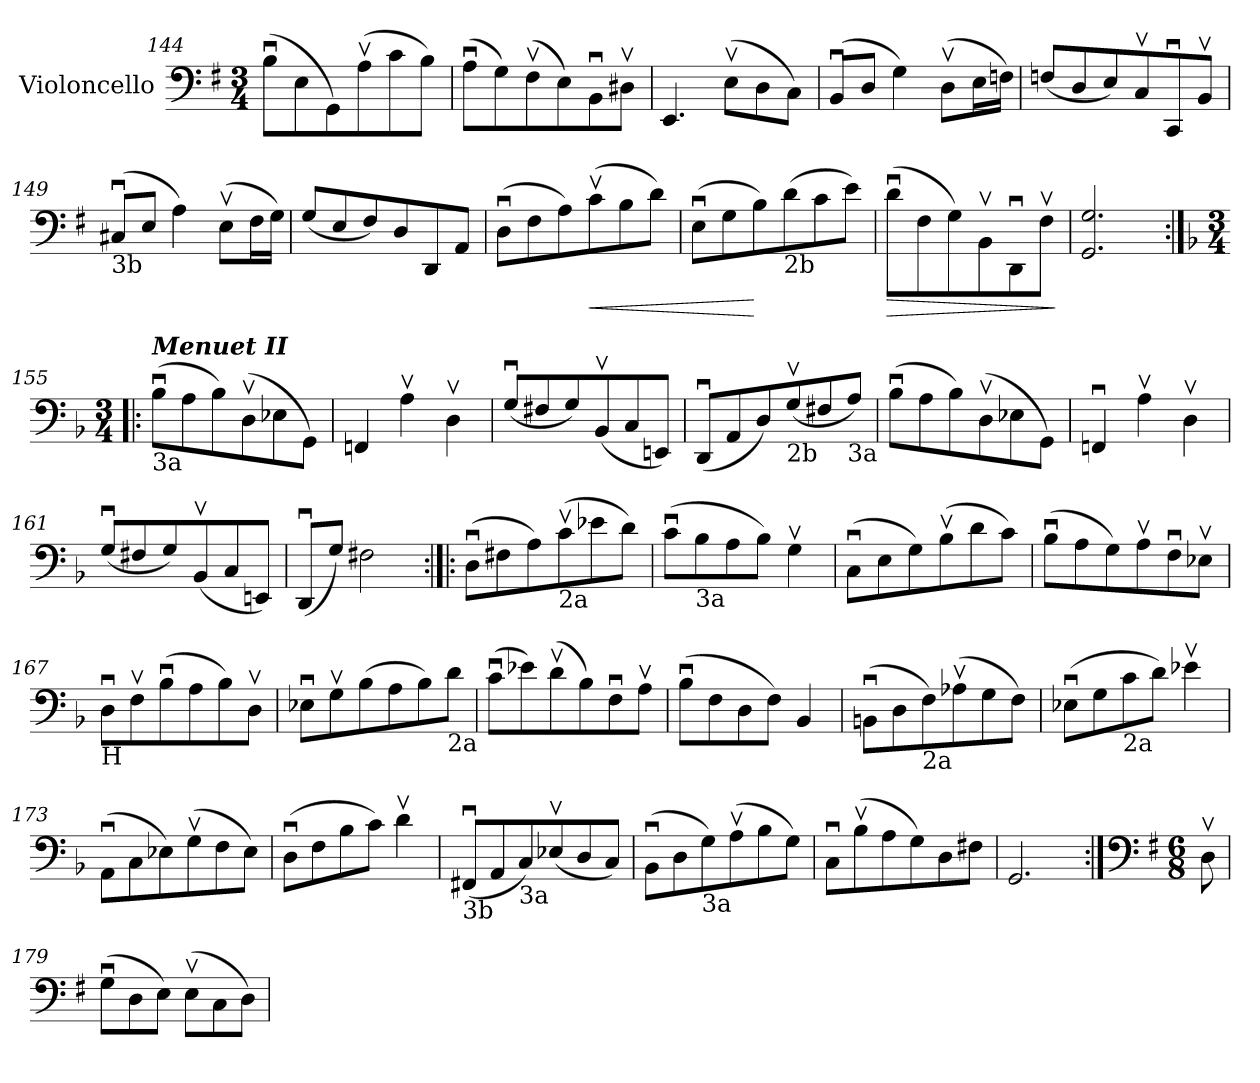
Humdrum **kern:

**kern	**dynam
*part1	*part1
*staff1	*staff1
*I"Violoncello	*
*I'Vc	*
*clefF4	*
*k[f#]	*
*M3/4	*
=144	=144
(>8Bu\L	.
8E\	.
8GG\)	.
(>8Av\	.
8c\	.
8B\J)	.
!!LO:LB:g=z
=145	=145
(>8Au\L	.
8G\)	.
(>8F#v\	.
8E\)	.
8BBu\	.
8D#Xv\J	.
=146	=146
4.EE/	.
(>8Ev\L	.
8D\	.
8C\J)	.
=147	=147
(>8BBu/L	.
8D/J	.
4G\)	.
(>8Dv\L	.
16E\L	.
16Fn\JJ)	.
=148	=148
(<8Fn/L	.
8D/	.
8E/)	.
8Cv/	.
8CCu/	.
8BBv/J	.
=149	=149
!LO:TX:b:t=3b	!
(>8C#Xu/L	.
8E/J	.
4A\)	.
(>8Ev\L	.
16F#\L	.
16G\JJ)	.
!!LO:LB:g=z
=150	=150
(<8G/L	.
8E/	.
8F#/)	.
8D/	.
8DD/	.
8AA/J	.
=151	=151
(>8Du\L	.
8F#\	.
8A\)	.
!	!LO:HP:b
(>8cv\	<
8B\	.
8d\J)	.
=152	=152
(>8Eu\L	.
8G\	.
8B\)	[
!LO:TX:b:t=2b	!
(>8d\	.
8c\	.
8e\J)	.
=153	=153
!	!LO:HP:b
(>8du\L	>
8F#\	.
8G\)	.
8BBv\	.
8DDu\	.
8F#v\J	.
.	]
=154	=154
2.GG/ 2.G/	.
!!LO:LB:g=z
=155:|!|:	=155:|!|:
*k[b-]	*
*M3/4	*
!LO:TX:a:Bi:t=Menuet II	!
!LO:TX:b:t=3a	!
(>8B-u\L	.
8A\	.
8B-\)	.
(>8Dv\	.
8E-X\	.
8GG\J)	.
=156	=156
4FFn/	.
4Av\	.
4Dv\	.
=157	=157
(<8Gu/L	.
8F#X/	.
8G/)	.
(<8BB-v/	.
8C/	.
8EEn/J)	.
=158	=158
(<8DDu/L	.
8AA/	.
8D/)	.
!LO:TX:b:t=2b	!
(<8Gv/	.
8F#X/	.
!LO:TX:b:t=3a	!
8A/J)	.
=159	=159
(>8B-u\L	.
8A\	.
8B-\)	.
(>8Dv\	.
8E-X\	.
8GG\J)	.
=160	=160
4FFnu/	.
4Av\	.
4Dv\	.
!!LO:LB:g=z
=161	=161
(<8Gu/L	.
8F#X/	.
8G/)	.
(<8BB-v/	.
8C/	.
8EEn/J)	.
=162	=162
(<8DDu/L	.
8G/J)	.
2F#X\	.
=163:|!|:	=163:|!|:
(>8Du\L	.
8F#X\	.
8A\)	.
!LO:TX:b:t=2a	!
(>8cv\	.
8e-X\	.
8d\J)	.
=164	=164
(>8cu\L	.
!LO:TX:b:t=3a	!
8B-\	.
8A\	.
8B-\J)	.
4Gv\	.
=165	=165
(>8Cu\L	.
8E\	.
8G\)	.
(>8B-v\	.
8d\	.
8c\J)	.
=166	=166
(>8B-u\L	.
8A\	.
8G\)	.
8Av\	.
8Fu\	.
8E-Xv\J	.
!!LO:LB:g=z
=167	=167
!LO:TX:b:t=H	!
8Du\L	.
8Fv\	.
(>8B-u\	.
8A\	.
8B-\)	.
8Dv\J	.
=168	=168
8E-Xu\L	.
8Gv\	.
(>8B-\	.
8A\	.
8B-\)	.
!LO:TX:b:t=2a	!
8d\J	.
=169	=169
(>8cu\L	.
8e-X\)	.
(>8dv\	.
8B-\)	.
8Fu\	.
8Av\J	.
=170	=170
(>8B-u\L	.
8F\	.
8D\	.
8F\J)	.
4BB-/	.
=171	=171
(>8BBnu\L	.
8D\	.
!LO:TX:b:t=2a	!
8F\)	.
(>8A-Xv\	.
8G\	.
8F\J)	.
=172	=172
(>8E-Xu\L	.
8G\	.
!LO:TX:b:t=2a	!
8c\	.
8d\J)	.
4e-Xv\	.
!!LO:LB:g=z
=173	=173
(>8AAu\L	.
8C\	.
8E-X\)	.
(>8Gv\	.
8F\	.
8E-\J)	.
=174	=174
(>8Du\L	.
8F\	.
8B-\	.
8c\J)	.
4dv\	.
=175	=175
!LO:TX:b:t=3b	!
(<8FF#Xu/L	.
8AA/	.
!LO:TX:b:t=3a	!
8C/)	.
(<8E-Xv/	.
8D/	.
8C/J)	.
=176	=176
(>8BB-u\L	.
8D\	.
!LO:TX:b:t=3a	!
8G\)	.
(>8Av\	.
8B-\	.
8G\J)	.
=177	=177
8Cu\L	.
(>8B-v\	.
8A\	.
8G\)	.
8D\	.
8F#X\J	.
=178	=178
2.GG/	.
!!LO:PB:g=z
=178X6:|!	=178X6:|!
*clefF4	*
*k[f#]	*
*M6/8	*
*MM100	*
8Dv\	.
=179	=179
(>8Gu\L	.
8D\	.
8E\J)	.
(>8Ev\L	.
8C\	.
8D\J)	.
=	=
*-	*-
